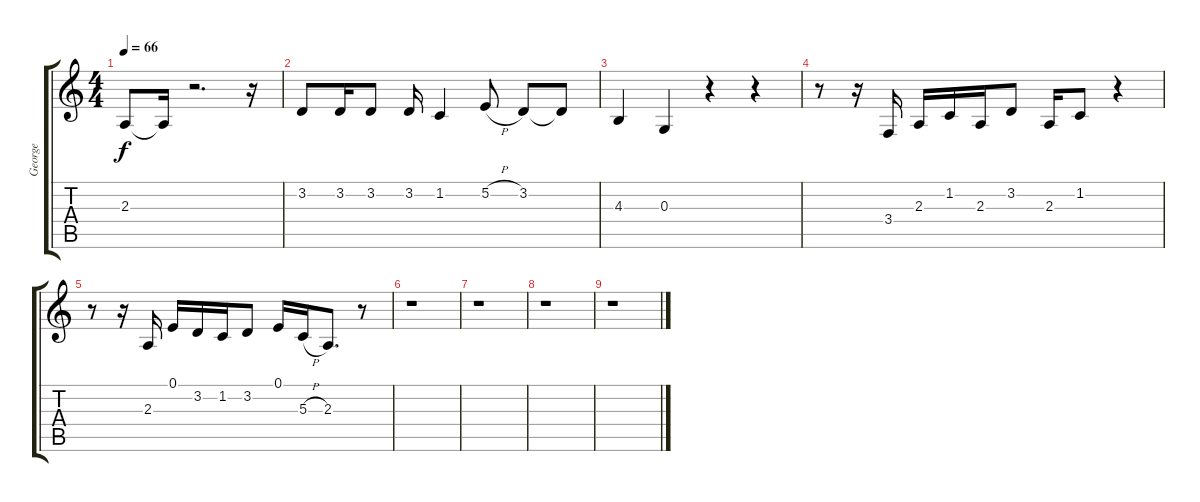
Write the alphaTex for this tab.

\track ("George" "George") {instrument clarinet}
\staff {score tabs}
\tuning (E4 B3 G3 D3 A2 E2) {hide}
\ts (4 4)
\tempo 66
\clef g2
\ks c
2.3.8{dy f} 2.3{t}.16 r.2{d} r.16 |
3.2.8 3.2.16 3.2.8 3.2.16 1.2.4 5.2{h}.8 3.2.8 3.2{t}.8 |
4.3.4 0.3.4 r.4 r.4 |
r.8 r.16 3.4.16 2.3.16 1.2.16 2.3.16 3.2.8 2.3.16 1.2.8 r.4 |
r.8 r.16 2.3.16 0.1.16 3.2.16 1.2.16 3.2.8 0.1.16 5.3{h}.16 2.3.8{d} r.8 |
r.1 |
r.1 |
r.1 |
r.1
